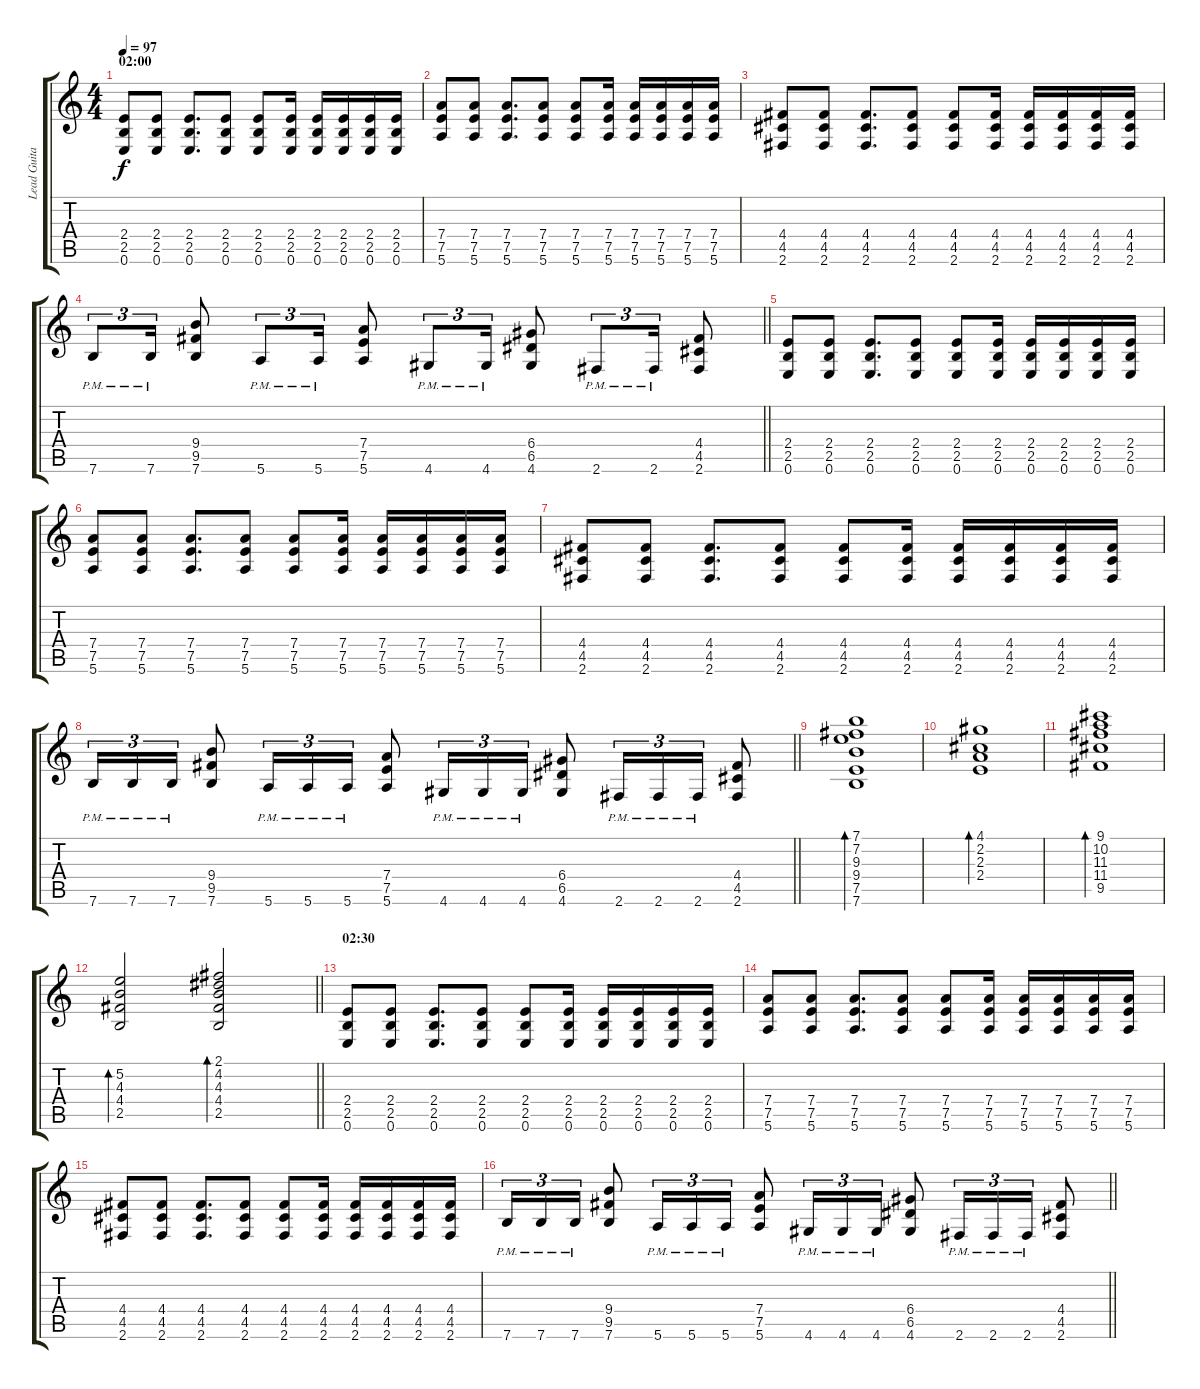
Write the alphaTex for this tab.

\track ("Lead Guitar" "Lead Guita") {instrument electricguitarjazz}
\staff {score tabs}
\tuning (E4 B3 G3 D3 A2 E2) {hide}
\ts (4 4)
\section ("" "02:00")
\tempo 97
\clef g2
\ks c
(2.4 2.5 0.6).8{dy f} (2.4 2.5 0.6).8 (2.4 2.5 0.6).8{d} (2.4 2.5 0.6).8 (2.4 2.5 0.6).8 (2.4 2.5 0.6).16 (2.4 2.5 0.6).16 (2.4 2.5 0.6).16 (2.4 2.5 0.6).16 (2.4 2.5 0.6).16 |
(7.4 7.5 5.6).8 (7.4 7.5 5.6).8 (7.4 7.5 5.6).8{d} (7.4 7.5 5.6).8 (7.4 7.5 5.6).8 (7.4 7.5 5.6).16 (7.4 7.5 5.6).16 (7.4 7.5 5.6).16 (7.4 7.5 5.6).16 (7.4 7.5 5.6).16 |
(4.4 4.5 2.6).8 (4.4 4.5 2.6).8 (4.4 4.5 2.6).8{d} (4.4 4.5 2.6).8 (4.4 4.5 2.6).8 (4.4 4.5 2.6).16 (4.4 4.5 2.6).16 (4.4 4.5 2.6).16 (4.4 4.5 2.6).16 (4.4 4.5 2.6).16 |
\barLineRight lightlight
7.6{pm}.8{tu (3 2)} 7.6{pm}.16{tu (3 2)} (9.4 9.5 7.6).8 5.6{pm}.8{tu (3 2)} 5.6{pm}.16{tu (3 2)} (7.4 7.5 5.6).8 4.6{pm}.8{tu (3 2)} 4.6{pm}.16{tu (3 2)} (6.4 6.5 4.6).8 2.6{pm}.8{tu (3 2)} 2.6{pm}.16{tu (3 2)} (4.4 4.5 2.6).8 |
(2.4 2.5 0.6).8 (2.4 2.5 0.6).8 (2.4 2.5 0.6).8{d} (2.4 2.5 0.6).8 (2.4 2.5 0.6).8 (2.4 2.5 0.6).16 (2.4 2.5 0.6).16 (2.4 2.5 0.6).16 (2.4 2.5 0.6).16 (2.4 2.5 0.6).16 |
(7.4 7.5 5.6).8 (7.4 7.5 5.6).8 (7.4 7.5 5.6).8{d} (7.4 7.5 5.6).8 (7.4 7.5 5.6).8 (7.4 7.5 5.6).16 (7.4 7.5 5.6).16 (7.4 7.5 5.6).16 (7.4 7.5 5.6).16 (7.4 7.5 5.6).16 |
(4.4 4.5 2.6).8 (4.4 4.5 2.6).8 (4.4 4.5 2.6).8{d} (4.4 4.5 2.6).8 (4.4 4.5 2.6).8 (4.4 4.5 2.6).16 (4.4 4.5 2.6).16 (4.4 4.5 2.6).16 (4.4 4.5 2.6).16 (4.4 4.5 2.6).16 |
\barLineRight lightlight
7.6{pm}.16{tu (3 2)} 7.6{pm}.16{tu (3 2)} 7.6{pm}.16{tu (3 2)} (9.4 9.5 7.6).8 5.6{pm}.16{tu (3 2)} 5.6{pm}.16{tu (3 2)} 5.6{pm}.16{tu (3 2)} (7.4 7.5 5.6).8 4.6{pm}.16{tu (3 2)} 4.6{pm}.16{tu (3 2)} 4.6{pm}.16{tu (3 2)} (6.4 6.5 4.6).8 2.6{pm}.16{tu (3 2)} 2.6{pm}.16{tu (3 2)} 2.6{pm}.16{tu (3 2)} (4.4 4.5 2.6).8 |
(7.1 7.2 9.3 9.4 7.5 7.6).1{bd 120 volume 7 instrument electricguitarjazz} |
(4.1 2.2 2.3 2.4).1{bd 120} |
(9.1 10.2 11.3 11.4 9.5).1{bd 120} |
\barLineRight lightlight
(5.2 4.3 4.4 2.5).2{bd 120} (2.1 4.2 4.3 4.4 2.5).2{bd 120} |
\section ("" "02:30")
(2.4 2.5 0.6).8{instrument overdrivenguitar} (2.4 2.5 0.6).8 (2.4 2.5 0.6).8{d} (2.4 2.5 0.6).8 (2.4 2.5 0.6).8 (2.4 2.5 0.6).16 (2.4 2.5 0.6).16 (2.4 2.5 0.6).16 (2.4 2.5 0.6).16 (2.4 2.5 0.6).16 |
(7.4 7.5 5.6).8 (7.4 7.5 5.6).8 (7.4 7.5 5.6).8{d} (7.4 7.5 5.6).8 (7.4 7.5 5.6).8 (7.4 7.5 5.6).16 (7.4 7.5 5.6).16 (7.4 7.5 5.6).16 (7.4 7.5 5.6).16 (7.4 7.5 5.6).16 |
(4.4 4.5 2.6).8 (4.4 4.5 2.6).8 (4.4 4.5 2.6).8{d} (4.4 4.5 2.6).8 (4.4 4.5 2.6).8 (4.4 4.5 2.6).16 (4.4 4.5 2.6).16 (4.4 4.5 2.6).16 (4.4 4.5 2.6).16 (4.4 4.5 2.6).16 |
\barLineRight lightlight
7.6{pm}.16{tu (3 2)} 7.6{pm}.16{tu (3 2)} 7.6{pm}.16{tu (3 2)} (9.4 9.5 7.6).8 5.6{pm}.16{tu (3 2)} 5.6{pm}.16{tu (3 2)} 5.6{pm}.16{tu (3 2)} (7.4 7.5 5.6).8 4.6{pm}.16{tu (3 2)} 4.6{pm}.16{tu (3 2)} 4.6{pm}.16{tu (3 2)} (6.4 6.5 4.6).8 2.6{pm}.16{tu (3 2)} 2.6{pm}.16{tu (3 2)} 2.6{pm}.16{tu (3 2)} (4.4 4.5 2.6).8
